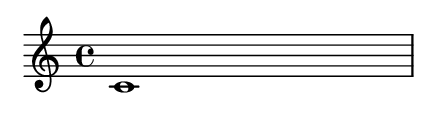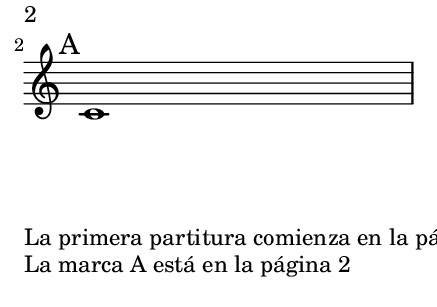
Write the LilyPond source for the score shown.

%% Generated by lilypond-book
%% Options: [exampleindent=10.16\mm,indent=0\mm,line-width=160\mm,paper-height=845.047\pt,paper-width=597.508\pt,papersize="a8landscape"]
\include "lilypond-book-preamble.ly"


% ****************************************************************
% Start cut-&-pastable-section
% ****************************************************************

#(ly:set-option 'eps-box-padding 3.000000)



\paper {
  #(set-paper-size "a8landscape")
  indent = 0\mm
}

\layout {
  
}




% ****************************************************************
% ly snippet:
% ****************************************************************
\sourcefileline 2150
\header { tagline = ##f }
\book {
  \label #'firstScore
  \score {
    {
      c'1
      \pageBreak \mark A \label #'markA
      c'1
    }
  }
  \markup { La primera partitura comienza en la página \page-ref #'firstScore "0" "?" }
  \markup { La marca A está en la página \page-ref #'markA "0" "?" }
}


% ****************************************************************
% end ly snippet
% ****************************************************************
